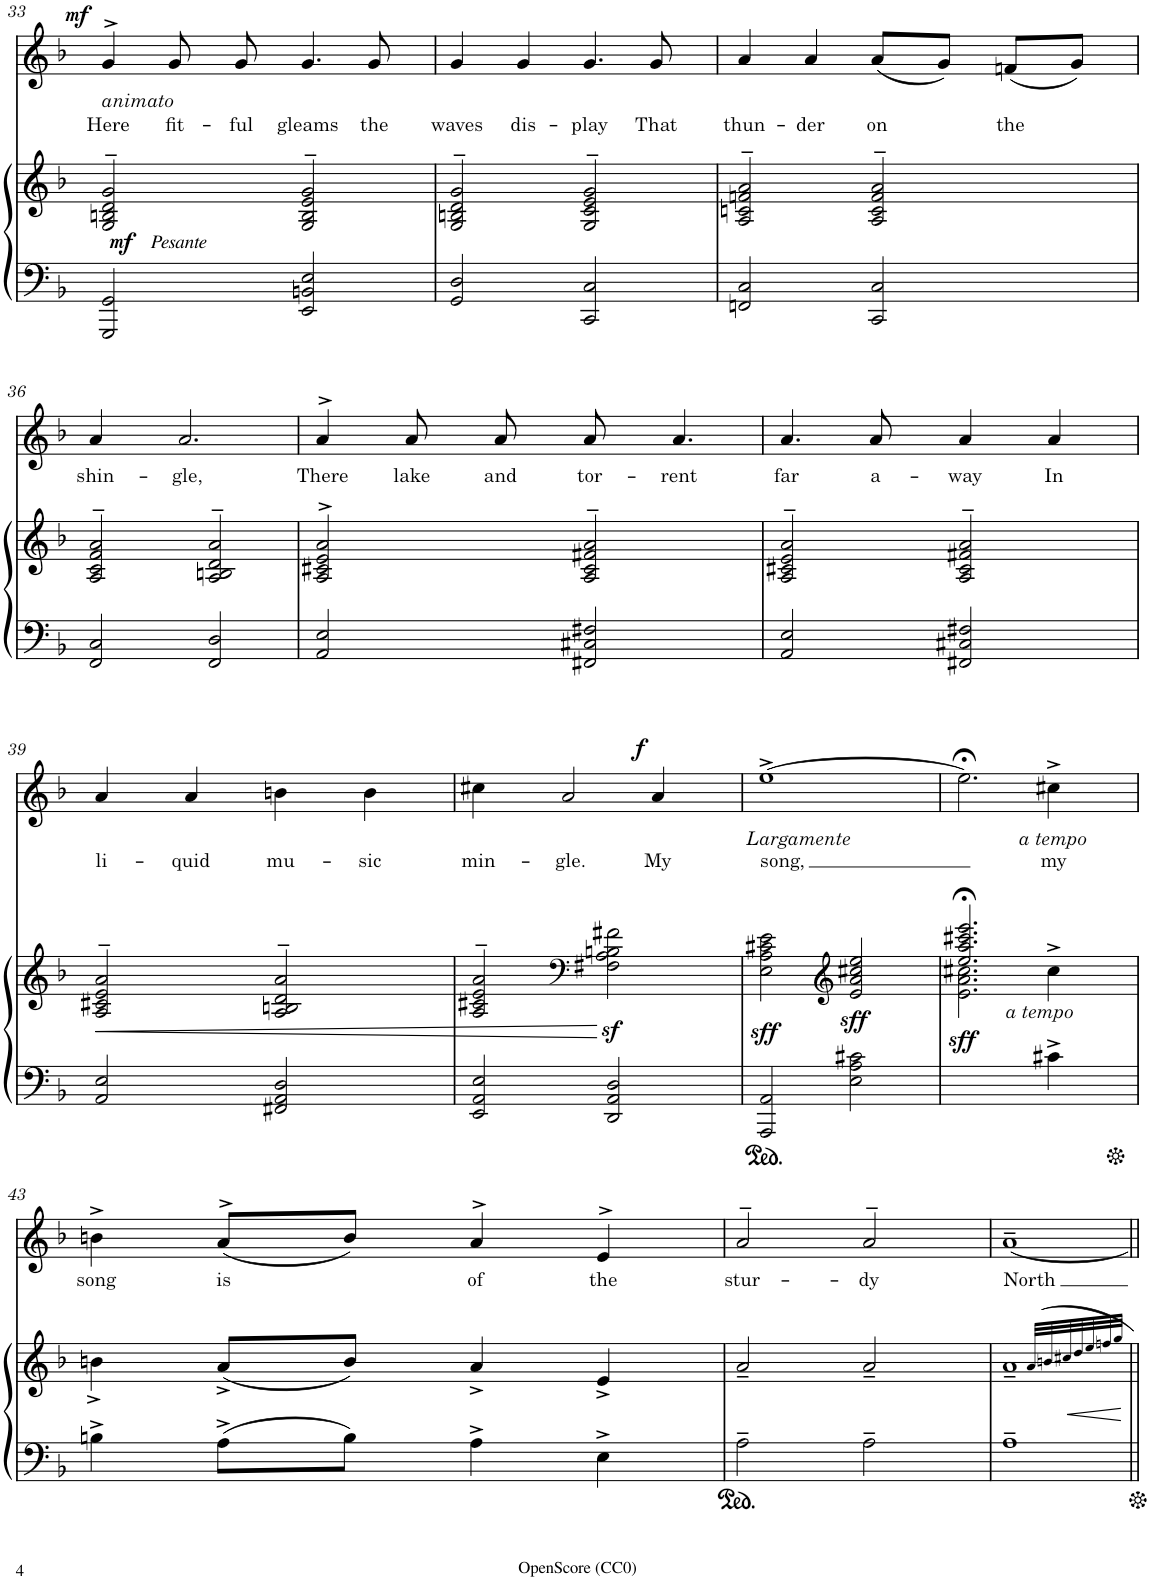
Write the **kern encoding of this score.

**kern	**kern	**dynam	**kern	**text	**dynam
*part2	*part2	*part2	*part1	*part1	*part1
*staff3	*staff2	*staff2/3	*staff1	*staff1	*staff1
*I"Piano	*	*	*I"Voice	*	*
*I'Pno	*	*	*	*	*
!!LO:PB:g=z
*clefF4	*clefG2	*	*clefG2	*	*
*k[b-]	*k[b-]	*	*k[b-]	*	*
*M4/4	*M4/4	*	*M4/4	*	*
*met(c)	*met(c)	*	*met(c)	*	*
=33	=33	=33	=33	=33	=33
!	!	!	!LO:TX:b:i:t=animato	!	!
!	!	!LO:DY:b	!	!LO:LY:b	!
!	!	!LO:DY:n=1:b	!	!	!LO:DY:a
2GGG/ 2GG/	2G/~> 2Bn/~> 2d/~> 2g/~>	mf other-dynamics	4g^>/	Here	mf
!	!	!	!	!LO:LY:b	!
.	.	.	8g/	fit-	.
!	!	!	!	!LO:LY:b	!
.	.	.	8g/	-ful	.
!	!	!	!	!LO:LY:b	!
2EE/ 2BBn/ 2E/	2G/~> 2B/~> 2e/~> 2g/~>	.	4.g/	gleams	.
!	!	!	!	!LO:LY:b	!
.	.	.	8g/	the	.
=34	=34	=34	=34	=34	=34
!	!	!	!	!LO:LY:b	!
2GG/ 2D/	2G/~> 2Bn/~> 2d/~> 2g/~>	.	4g/	waves	.
!	!	!	!	!LO:LY:b	!
.	.	.	4g/	dis-	.
!	!	!	!	!LO:LY:b	!
2CC/ 2C/	2G/~> 2c/~> 2e/~> 2g/~>	.	4.g/	-play	.
!	!	!	!	!LO:LY:b	!
.	.	.	8g/	That	.
=35	=35	=35	=35	=35	=35
!	!	!	!	!LO:LY:b	!
2FFn/ 2C/	2A/~> 2cn/~> 2fn/~> 2a/~>	.	4a/	thun-	.
!	!	!	!	!LO:LY:b	!
.	.	.	4a/	-der	.
!	!	!	!	!LO:LY:b	!
2CC/ 2C/	2A/~> 2c/~> 2f/~> 2a/~>	.	(8a/L	on	.
.	.	.	8g/J)	.	.
!	!	!	!	!LO:LY:b	!
.	.	.	(8fn/L	the	.
.	.	.	8g/J)	.	.
!!LO:LB:g=z
=36	=36	=36	=36	=36	=36
!	!	!	!	!LO:LY:b	!
2FF/ 2C/	2A/~> 2c/~> 2f/~> 2a/~>	.	4a/	shin-	.
!	!	!	!	!LO:LY:b	!
.	.	.	2.a/	-gle,	.
2FF/ 2D/	2A/~> 2Bn/~> 2d/~> 2a/~>	.	.	.	.
=37	=37	=37	=37	=37	=37
!	!	!	!	!LO:LY:b	!
2AA/ 2E/	2A/^> 2c#X/^> 2e/^> 2a/^>	.	4a^>/	There	.
!	!	!	!	!LO:LY:b	!
.	.	.	8a/	lake	.
!	!	!	!	!LO:LY:b	!
.	.	.	8a/	and	.
!	!	!	!	!LO:LY:b	!
2FF#X/ 2C#X/ 2F#X/	2A/~> 2c#/~> 2f#X/~> 2a/~>	.	8a/	tor-	.
!	!	!	!	!LO:LY:b	!
.	.	.	4.a/	-rent	.
=38	=38	=38	=38	=38	=38
!	!	!	!	!LO:LY:b	!
2AA/ 2E/	2A/~> 2c#X/~> 2e/~> 2a/~>	.	4.a/	far	.
!	!	!	!	!LO:LY:b	!
.	.	.	8a/	a-	.
!	!	!	!	!LO:LY:b	!
2FF#X/ 2C#X/ 2F#X/	2A/~> 2c#/~> 2f#X/~> 2a/~>	.	4a/	-way	.
!	!	!	!	!LO:LY:b	!
.	.	.	4a/	In	.
!!LO:LB:g=z
=39	=39	=39	=39	=39	=39
!	!	!LO:HP:b	!	!LO:LY:b	!
2AA/ 2E/	2A/~> 2c#X/~> 2e/~> 2a/~>	<	4a/	li-	.
!	!	!	!	!LO:LY:b	!
.	.	.	4a/	-quid	.
!	!	!	!	!LO:LY:b	!
2FF#X/ 2AA/ 2D/	2A/~> 2Bn/~> 2d/~> 2a/~>	.	4bn\	mu-	.
!	!	!	!	!LO:LY:b	!
.	.	.	4b\	-sic	.
=40	=40	=40	=40	=40	=40
!	!	!	!	!LO:LY:b	!
2EE/ 2AA/ 2E/	2A/~> 2c#X/~> 2e/~> 2a/~>	.	4cc#X\	min-	.
!	!	!	!	!LO:LY:b	!
.	.	.	2a/	-gle.	.
*	*clefF4	*	*	*	*
2DD/ 2AA/ 2D/	2F#X\z< 2A\z< 2Bn\z< 2f#X\z<	[	.	.	.
!	!	!	!	!LO:LY:b	!LO:DY:a
.	.	.	4a/	My	f
=41	=41	=41	=41	=41	=41
*ped	*	*	*	*	*
!	!	!	!LO:TX:b:i:t=Largamente	!	!
!	!	!LO:DY:b	!	!LO:LY:b	!
2AAA/ 2AA/	2E\ 2A\ 2c#X\ 2e\	other-dynamics	[1ee^	song,	.
*	*clefG2	*	*	*	*
!	!	!LO:DY:b	!	!	!
2E\ 2A\ 2c#X\	2e/ 2a/ 2cc#X/ 2ee/	other-dynamics	.	.	.
=42	=42	=42	=42	=42	=42
*	*^	*	*	*	*
!	!	!	!LO:DY:b	!	!	!
2.ryy	2.ee/;< 2.aa/;< 2.ccc#X/;< 2.eee/;<	2.e\ 2.a\ 2.cc#X\	other-dynamics	2.ee;<\]	.	.
*	*Xped	*	*	*	*	*
!	!	!	!	!LO:TX:b:i:t=a tempo	!	!
!	!LO:TX:b:i:t=a tempo	!	!	!	!	!
!	!	!	!	!	!LO:LY:b	!
4c#X^\	4cc#^\	4ryy	.	4cc#X^\	my	.
!!LO:LB:g=z
=43	=43	=43	=43	=43	=43	=43
!	!	!	!	!	!LO:LY:b	!
*	*v	*v	*	*	*	*
4Bn^\	4bn^<\	.	4bn^\	song	.
!	!	!	!	!LO:LY:b	!
8A^\L	(8a^/L	.	(8a^>/L	is	.
8B\J	8b/J)	.	8b/J)	.	.
!	!	!	!	!LO:LY:b	!
4A^\	4a^/	.	4a^>/	of	.
!	!	!	!	!LO:LY:b	!
4E^\	4e^/	.	4e^>/	the	.
=44	=44	=44	=44	=44	=44
!	!	!	!	!LO:LY:b	!
2A~\	2a~/	.	2a~>/	stur-	.
!	!	!	!	!LO:LY:b	!
2A~\	2a~/	.	2a~>/	-dy	.
=45	=45	=45	=45	=45	=45
*^	*^	*	*	*	*
!	!	!	!	!	!	!LO:LY:b	!
1A~	2..ryy	1a~	2ryy	.	[1a~>	North	.
.	.	.	2ryy	.	.	.	.
.	8ryy	.	.	.	.	.	.
*v	*v	*	*	*	*	*	*
*	*v	*v	*	*	*	*
.	32qa/LLL	.	.	.	.
.	32qbn/	.	.	.	.
.	32qcc#X/	.	.	.	.
.	32qdd/	.	.	.	.
.	32qee/	.	.	.	.
.	32qffn/	.	.	.	.
.	32qgg/JJJ	.	.	.	.
=||	=||	=||	=||	=||	=||
*-	*-	*-	*-	*-	*-
